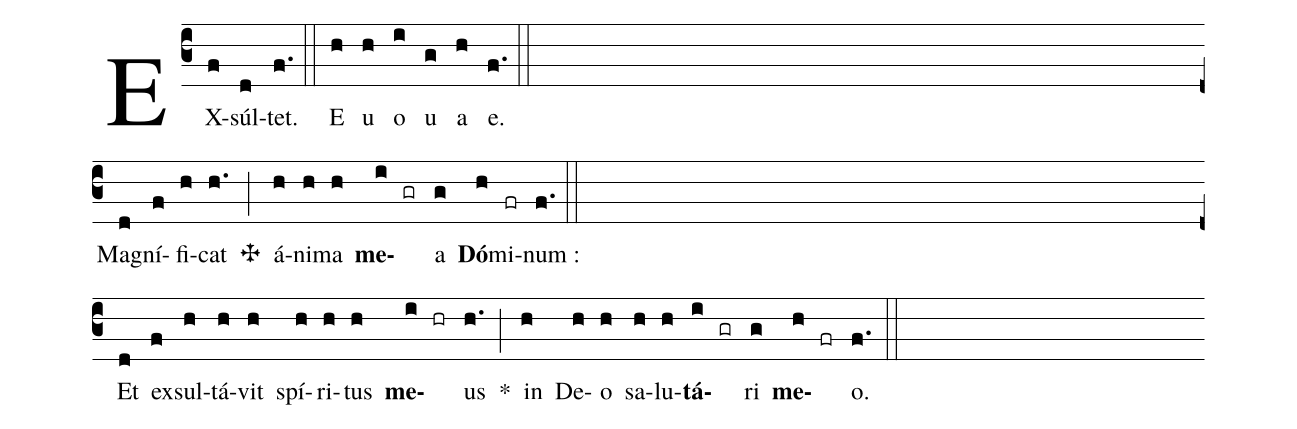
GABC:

%%
(c3) EX(f)súl(d)tet.(f.) (::) E(h) u(h) o(i) u(g) a(h) e.(f.) (::Z) Ma(d)gní(f)fi(h)cat(h.) <v>\grealtcross</v>(;) á(h)ni(h)ma(h) <b>me</b>(i)(gr)a(g) <b>Dó</b>(h)mi(fr)num :(f.) (::Z) Et(d) ex(f)sul(h)tá(h)vit(h) spí(h)ri(h)tus(h) <b>me</b>(i)(hr)us(h.) *(;) in(h) De(h)o(h) sa(h)lu(h)<b>tá</b>(i)(gr)ri(g) <b>me</b>(h)(fr)o.(f.) (::)
